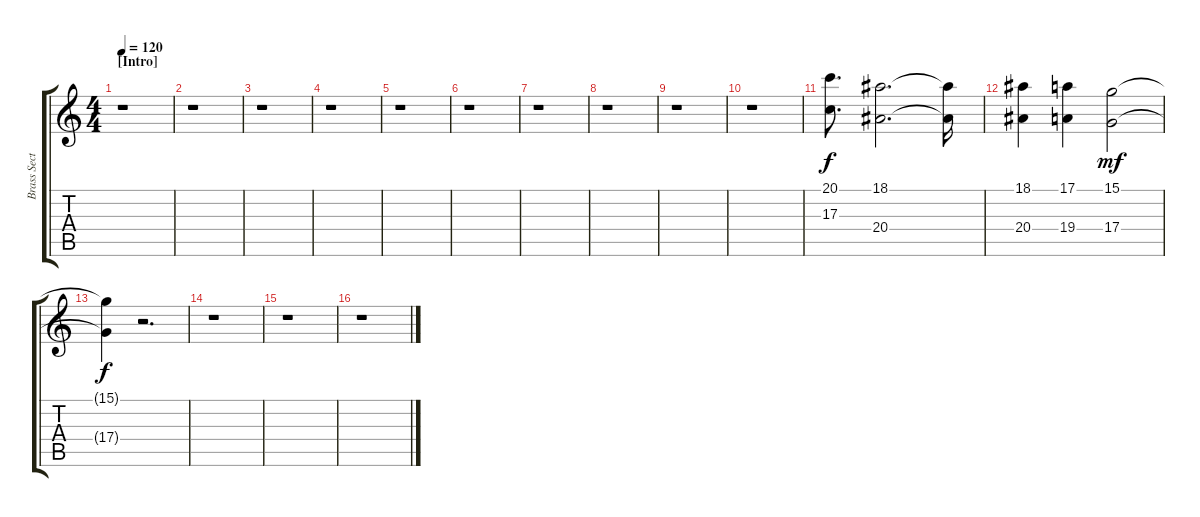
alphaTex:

\track ("Brass Section" "Brass Sect") {instrument brasssection}
\staff {score tabs}
\tuning (E4 B3 G3 D3 A2 E2) {hide}
\ts (4 4)
\section ("" "[Intro]")
\tempo 120
\clef g2
\ks c
r.1{dy f instrument brasssection} |
r.1 |
r.1 |
r.1 |
r.1 |
r.1 |
r.1 |
r.1 |
r.1 |
r.1 |
(20.1 17.3).8{d} (18.1 20.4).2{d} (18.1{t} 20.4{t}).16 |
(18.1 20.4).4 (17.1 19.4).4 (15.1 17.4).2{dy mf} |
(15.1{t} 17.4{t}).4{dy f} r.2{d} |
r.1 |
r.1 |
r.1
